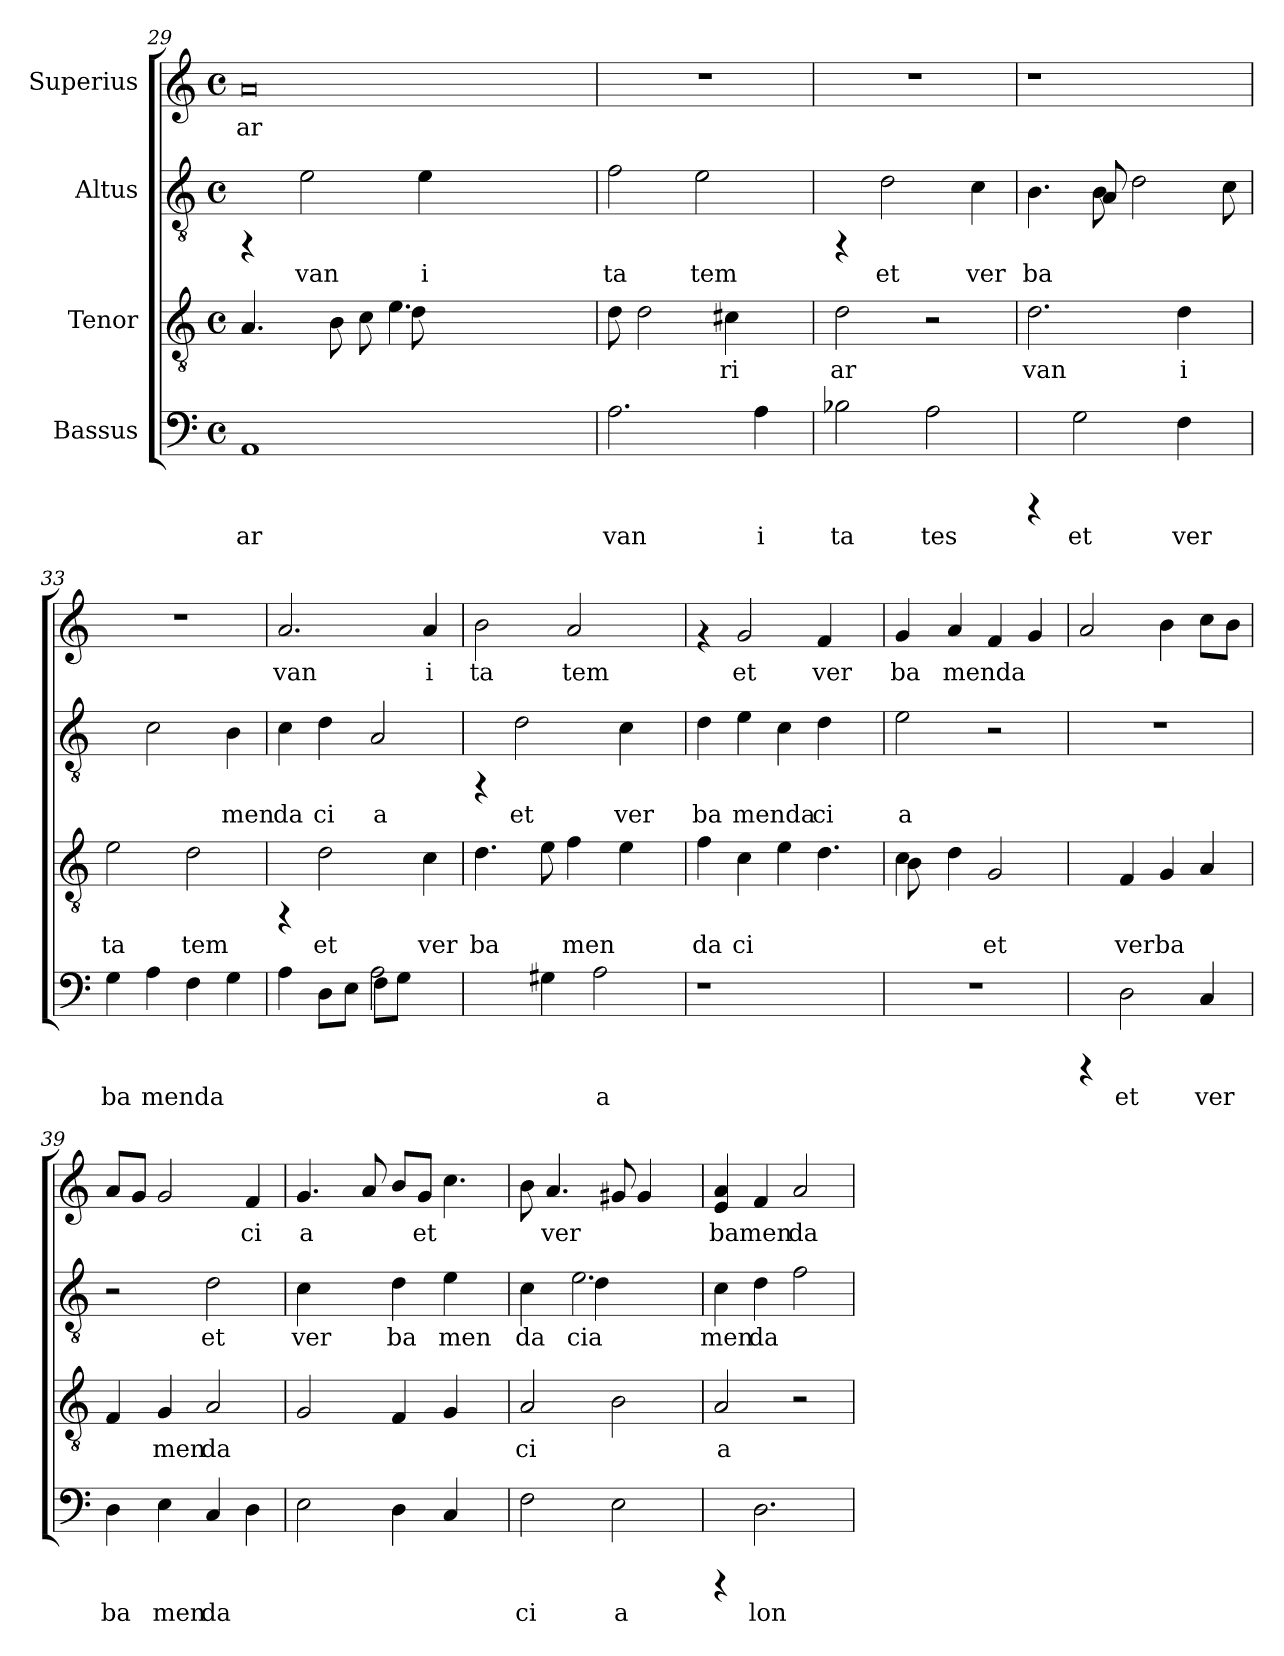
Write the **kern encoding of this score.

**kern	**text	**kern	**text	**kern	**text	**kern	**text
*part4	*part4	*part3	*part3	*part2	*part2	*part1	*part1
*staff4	*staff4	*staff3	*staff3	*staff2	*staff2	*staff1	*staff1
*I"Bassus	*	*I"Tenor	*	*I"Altus	*	*I"Superius	*
*clefF4	*	*clefGv2	*	*clefGv2	*	*clefG2	*
*k[]	*	*k[]	*	*k[]	*	*k[]	*
*C:	*	*C:	*	*C:	*	*C:	*
*M4/4	*	*M4/4	*	*M4/4	*	*M4/4	*
*met(c)	*	*met(c)	*	*met(c)	*	*met(c)	*
=29	=29	=29	=29	=29	=29	=29	=29
!	!LO:LY:b:cj	!	!LO:LY:b:cj	!	!	!	!LO:LY:b:cj
*	*	*^	*	*	*	*	*
1AA	ar	4.A/	8ryy	.	4rFF	.	0a	ar
!	!	!	!	!	!	!LO:LY:b:cj	!	!
*	*	*v	*v	*	*	*	*	*
.	.	.	.	2e\	van	.	.
!	!	!	!LO:LY:b:cj	!	!	!	!
.	.	8B\	.	.	.	.	.
!	!	!	!LO:LY:b:cj	!	!	!	!
.	.	8c\L	.	.	.	.	.
*	*	*^	*	*	*	*	*
!	!	!	!	!LO:LY:b:cj	!	!	!	!
.	.	4.e\	8d\	.	.	.	.	.
!	!	!	!	!	!	!LO:LY:b:cj	!	!
.	.	.	1ryy	.	4e\	i	.	.
1ryy	.	1ryy	.	.	1ryy	.	.	.
.	.	.	4ryy	.	.	.	.	.
=30	=30	=30	=30	=30	=30	=30	=30	=30
!	!LO:LY:b:cj	!	!	!LO:LY:b:cj	!	!LO:LY:b:cj	!	!
*	*	*v	*v	*	*	*	*	*
2.A\	van	8d\	.	2f\	ta	1r	.
!	!	!	!LO:LY:b:cj	!	!	!	!
.	.	2d\	.	.	.	.	.
!	!	!	!	!	!LO:LY:b:cj	!	!
.	.	.	.	2e\	tem	.	.
!	!	!	!LO:LY:b:cj	!	!	!	!
.	.	4c#\	ri	.	.	.	.
!	!LO:LY:b:cj	!	!	!	!	!	!
4A\	i	.	.	.	.	.	.
.	.	8ryy	.	.	.	.	.
=31	=31	=31	=31	=31	=31	=31	=31
!	!LO:LY:b:cj	!	!LO:LY:b:cj	!	!	!	!
2B-\	ta	2d\	ar	4rFF	.	1r	.
!	!	!	!	!	!LO:LY:b:cj	!	!
.	.	.	.	2d\	et	.	.
!	!LO:LY:b:cj	!	!	!	!	!	!
2A\	tes	2r	.	.	.	.	.
!	!	!	!	!	!LO:LY:b:cj	!	!
.	.	.	.	4c\	ver	.	.
!!LO:LB:g=z
=32	=32	=32	=32	=32	=32	=32	=32
!	!	!	!LO:LY:b:cj	!	!LO:LY:b:cj	!	!
*	*	*	*	*^	*	*	*
4rCCC	.	2.d\	van	4.B\	4.ryy	ba	1r	.
!	!LO:LY:b:cj	!	!	!	!	!	!	!
2G\	et	.	.	.	.	.	.	.
!	!	!	!	!	!	!LO:LY:b:cj	!	!
.	.	.	.	8A/L	8B\L	.	.	.
.	.	.	.	2ryy	2d\	.	.	.
!	!LO:LY:b:cj	!	!LO:LY:b:cj	!	!	!	!	!
4F\	ver	4d\	i	.	.	.	.	.
!	!	!	!	!	!	!LO:LY:b:cj	!	!
8ryy	.	8ryy	.	8ryy	8c\	.	8ryy	.
=33	=33	=33	=33	=33	=33	=33	=33	=33
!	!LO:LY:b:cj	!	!LO:LY:b:cj	!	!	!	!	!
*	*	*	*	*v	*v	*	*	*
4G\	ba	2e\	ta	4ryy	.	1r	.
!	!LO:LY:b:cj	!	!	!	!LO:LY:b:cj	!	!
4A\	menda	.	.	2c\	.	.	.
!	!LO:LY:b:cj	!	!LO:LY:b:cj	!	!	!	!
4F\	.	2d\	tem	.	.	.	.
!	!LO:LY:b:cj	!	!	!	!LO:LY:b:cj	!	!
4G\	.	.	.	4B\	men	.	.
=34	=34	=34	=34	=34	=34	=34	=34
!	!LO:LY:b:cj	!	!	!	!LO:LY:b:cj	!	!LO:LY:b:cj
*^	*	*	*	*	*	*	*
4A\	2ryy	.	4rFF	.	4c\	da	2.a/	van
!	!	!LO:LY:b:cj	!	!LO:LY:b:cj	!	!LO:LY:b:cj	!	!
8D\L	.	.	2d\	et	4d\	ci	.	.
!	!	!LO:LY:b:cj	!	!	!	!	!	!
8E\J	.	.	.	.	.	.	.	.
!	!	!LO:LY:b:cj	!	!	!	!LO:LY:b:cj	!	!
2A\	8F\L	.	.	.	2A/	a	.	.
!	!	!LO:LY:b:cj	!	!	!	!	!	!
.	8G\J	.	.	.	.	.	.	.
!	!	!	!	!LO:LY:b:cj	!	!	!	!LO:LY:b:cj
.	4ryy	.	4c\	ver	.	.	4a/	i
=35	=35	=35	=35	=35	=35	=35	=35	=35
!	!	!	!	!LO:LY:b:cj	!	!	!	!LO:LY:b:cj
*v	*v	*	*	*	*	*	*	*
4.ryy	.	4.d\	ba	4rFF	.	2b\	ta
!	!	!	!	!	!LO:LY:b:cj	!	!
.	.	.	.	2d\	et	.	.
!	!	!	!LO:LY:b:cj	!	!	!	!
4G#\	.	8e\	.	.	.	.	.
!	!	!	!LO:LY:b:cj	!	!	!	!LO:LY:b:cj
.	.	4f\	men	.	.	2a/	tem
!	!LO:LY:b:cj	!	!	!	!	!	!
2A\	a	.	.	.	.	.	.
!	!	!	!LO:LY:b:cj	!	!LO:LY:b:cj	!	!
.	.	4e\	.	4c\	ver	.	.
.	.	8ryy	.	8ryy	.	8ryy	.
=36	=36	=36	=36	=36	=36	=36	=36
!	!	!	!LO:LY:b:cj	!	!LO:LY:b:cj	!	!
1r	.	4f\	da	4d\	ba	4rf	.
!	!	!	!LO:LY:b:cj	!	!LO:LY:b:cj	!	!LO:LY:b:cj
.	.	4c\	ci	4e\	menda	2g/	et
!	!	!	!	!	!LO:LY:b:cj	!	!
.	.	4e\	.	4c\	.	.	.
!	!	!	!LO:LY:b:cj	!	!LO:LY:b:cj	!	!LO:LY:b:cj
.	.	4.d\	.	4d\	ci	4f/	ver
8ryy	.	.	.	8ryy	.	8ryy	.
=37	=37	=37	=37	=37	=37	=37	=37
*	*	*^	*	*	*	*	*
!	!	!	!	!LO:LY:b:cj	!	!LO:LY:b:cj	!	!LO:LY:b:cj
1r	.	4c\	8B\	.	2e\	a	4g/	ba
.	.	.	2..ryy	.	.	.	.	.
!	!	!	!	!LO:LY:b:cj	!	!	!	!LO:LY:b:cj
.	.	4d\	.	.	.	.	4a/	menda
!	!	!	!	!LO:LY:b:cj	!	!	!	!LO:LY:b:cj
.	.	2G/	.	et	2r	.	4f/	.
!	!	!	!	!	!	!	!	!LO:LY:b:cj
.	.	.	.	.	.	.	4g/	.
*	*	*v	*v	*	*	*	*	*
!!LO:PB:g=z
=38	=38	=38	=38	=38	=38	=38	=38
!	!	!	!	!	!	!	!LO:LY:a:cj
4rCCC	.	4ryy	.	1r	.	2a/	.
!	!LO:LY:b:cj	!	!LO:LY:b:cj	!	!	!	!
2D\	et	4F/	ver	.	.	.	.
!	!	!	!LO:LY:b:cj	!	!	!	!LO:LY:a:cj
.	.	4G/	ba	.	.	4b\	.
!	!LO:LY:b:cj	!	!LO:LY:b:cj	!	!	!	!LO:LY:a:cj
4C/	ver	4A/	.	.	.	8cc\L	.
!	!	!	!	!	!	!	!LO:LY:a:cj
.	.	.	.	.	.	8b\J	.
=39	=39	=39	=39	=39	=39	=39	=39
!	!LO:LY:b:cj	!	!LO:LY:b:cj	!	!	!	!LO:LY:a:cj
4D\	ba	4F/	.	2r	.	8a/L	.
!	!	!	!	!	!	!	!LO:LY:a:cj
.	.	.	.	.	.	8g/J	.
!	!LO:LY:b:cj	!	!LO:LY:b:cj	!	!	!	!LO:LY:a:cj
4E\	men	4G/	men	.	.	2g/	.
!	!LO:LY:b:cj	!	!LO:LY:b:cj	!	!LO:LY:b:cj	!	!
4C/	da	2A/	da	2d\	et	.	.
!	!LO:LY:b:cj	!	!	!	!	!	!LO:LY:a:cj
4D\	.	.	.	.	.	4f/	ci
=40	=40	=40	=40	=40	=40	=40	=40
!	!LO:LY:b:cj	!	!LO:LY:b:cj	!	!LO:LY:b:cj	!	!LO:LY:a:cj
2E\	.	2G/	.	4c\	ver	4.g/	a
.	.	.	.	4ryy	.	.	.
!	!	!	!	!	!	!	!LO:LY:a:cj
.	.	.	.	.	.	8a/	.
!	!LO:LY:b:cj	!	!LO:LY:b:cj	!	!LO:LY:b:cj	!	!LO:LY:a:cj
4D\	.	4F/	.	4d\	ba	8b/L	.
!	!	!	!	!	!	!	!LO:LY:a:cj
.	.	.	.	.	.	8g/J	et
!	!LO:LY:b:cj	!	!LO:LY:b:cj	!	!LO:LY:b:cj	!	!
4C/	.	4G/	.	4e\	men	4.cc\	.
8ryy	.	8ryy	.	8ryy	.	.	.
=41	=41	=41	=41	=41	=41	=41	=41
!	!LO:LY:b:cj	!	!LO:LY:b:cj	!	!LO:LY:b:cj	!	!LO:LY:a:cj
*	*	*	*	*^	*	*	*
2F\	ci	2A/	ci	4c\	4ryy	da	8b\	.
!	!	!	!	!	!	!	!	!LO:LY:a:cj
.	.	.	.	.	.	.	4.a/	ver
!	!	!	!	!	!	!LO:LY:b:cj	!	!
.	.	.	.	2.e\	4d\	cia	.	.
!	!LO:LY:b:cj	!	!LO:LY:b:cj	!	!	!	!	!LO:LY:a:cj
2E\	a	2B\	.	.	2ryy	.	8g#/	.
!	!	!	!	!	!	!	!	!LO:LY:a:cj
.	.	.	.	.	.	.	4g#/	.
.	.	.	.	.	.	.	8ryy	.
*	*	*	*	*v	*v	*	*	*
=42	=42	=42	=42	=42	=42	=42	=42
!	!	!	!LO:LY:b:cj	!	!LO:LY:b:cj	!	!LO:LY:a:cj
4rCCC	.	2A/	a	4c\	men	4a/ 4e/	bamen
!	!LO:LY:b:cj	!	!	!	!LO:LY:b:cj	!	!LO:LY:a:cj
2.D\	lon	.	.	4d\	da	4f/	.
!	!	!	!	!	!LO:LY:b:cj	!	!LO:LY:a:cj
.	.	2r	.	2f\	.	2a/	da
=	=	=	=	=	=	=	=
*-	*-	*-	*-	*-	*-	*-	*-
